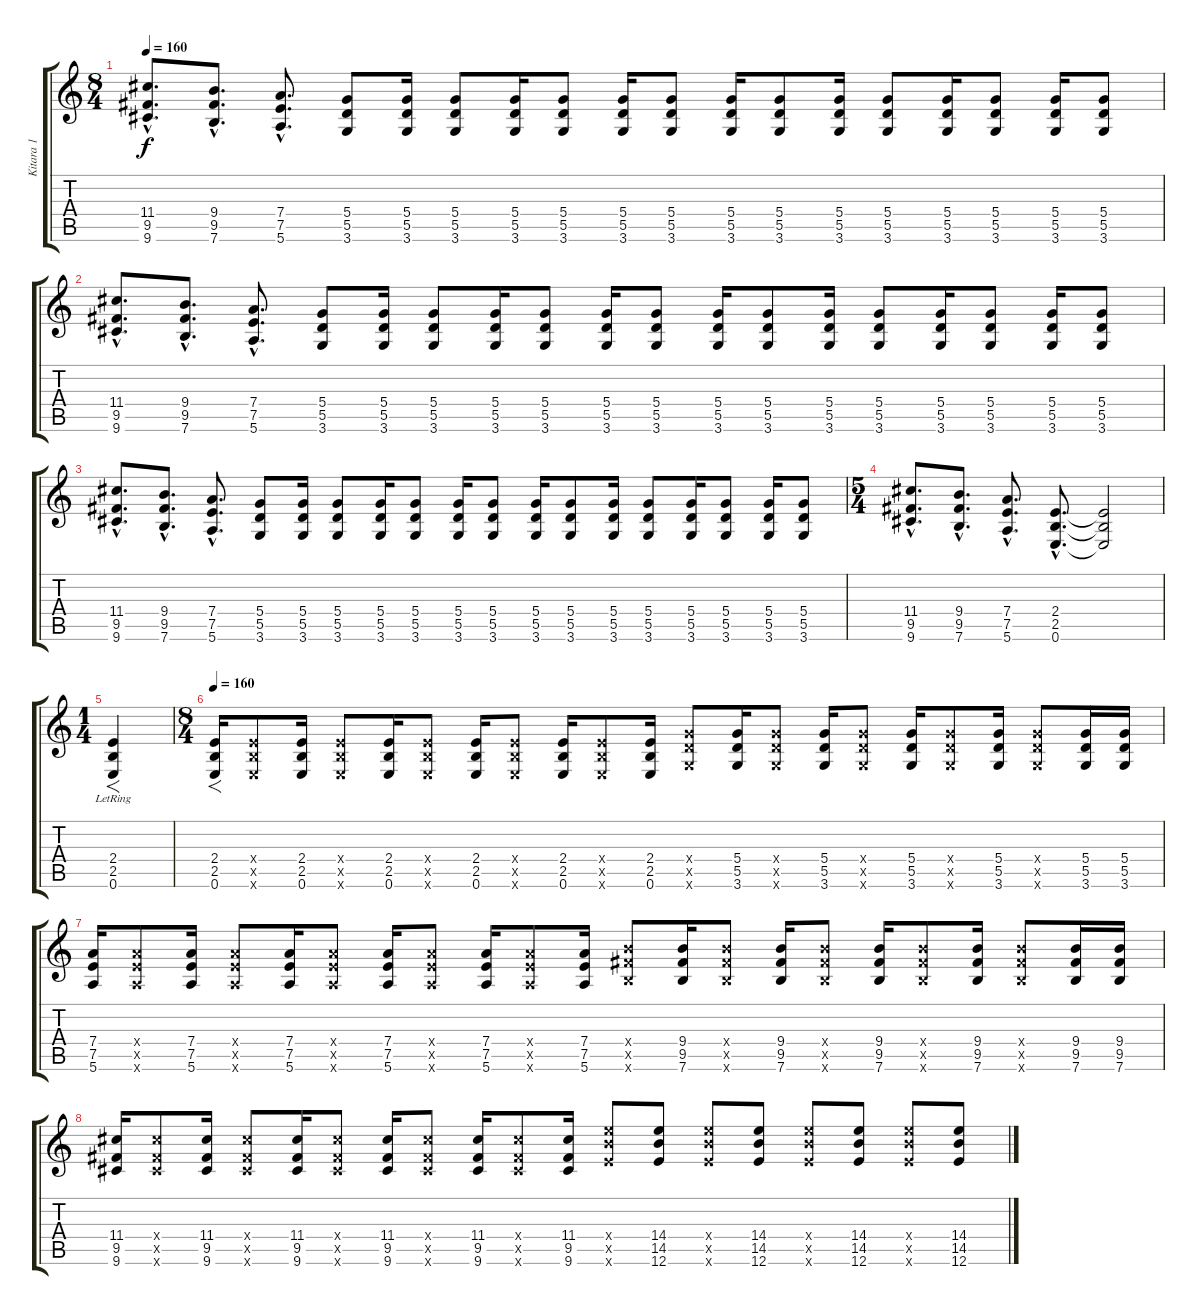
\track ("Kitara 1" "Kitara 1") {instrument acousticguitarnylon}
\staff {score tabs}
\tuning (E4 B3 G3 D3 A2 E2) {hide}
\ts (8 4)
\tempo 160
\clef g2
\ks c
(11.4{hac} 9.5{hac} 9.6{hac}).8{d dy f} (9.4{hac} 9.5{hac} 7.6{hac}).8{d} (7.4{hac} 7.5{hac} 5.6{hac}).8{d} (5.4 5.5 3.6).8 (5.4 5.5 3.6).16 (5.4 5.5 3.6).8 (5.4 5.5 3.6).16 (5.4 5.5 3.6).8 (5.4 5.5 3.6).16 (5.4 5.5 3.6).8 (5.4 5.5 3.6).16 (5.4 5.5 3.6).8 (5.4 5.5 3.6).16 (5.4 5.5 3.6).8 (5.4 5.5 3.6).16 (5.4 5.5 3.6).8 (5.4 5.5 3.6).16 (5.4 5.5 3.6).8 |
(11.4{hac} 9.5{hac} 9.6{hac}).8{d} (9.4{hac} 9.5{hac} 7.6{hac}).8{d} (7.4{hac} 7.5{hac} 5.6{hac}).8{d} (5.4 5.5 3.6).8 (5.4 5.5 3.6).16 (5.4 5.5 3.6).8 (5.4 5.5 3.6).16 (5.4 5.5 3.6).8 (5.4 5.5 3.6).16 (5.4 5.5 3.6).8 (5.4 5.5 3.6).16 (5.4 5.5 3.6).8 (5.4 5.5 3.6).16 (5.4 5.5 3.6).8 (5.4 5.5 3.6).16 (5.4 5.5 3.6).8 (5.4 5.5 3.6).16 (5.4 5.5 3.6).8 |
(11.4{hac} 9.5{hac} 9.6{hac}).8{d} (9.4{hac} 9.5{hac} 7.6{hac}).8{d} (7.4{hac} 7.5{hac} 5.6{hac}).8{d} (5.4 5.5 3.6).8 (5.4 5.5 3.6).16 (5.4 5.5 3.6).8 (5.4 5.5 3.6).16 (5.4 5.5 3.6).8 (5.4 5.5 3.6).16 (5.4 5.5 3.6).8 (5.4 5.5 3.6).16 (5.4 5.5 3.6).8 (5.4 5.5 3.6).16 (5.4 5.5 3.6).8 (5.4 5.5 3.6).16 (5.4 5.5 3.6).8 (5.4 5.5 3.6).16 (5.4 5.5 3.6).8 |
\ts (5 4)
(11.4{hac} 9.5{hac} 9.6{hac}).8{d} (9.4{hac} 9.5{hac} 7.6{hac}).8{d} (7.4{hac} 7.5{hac} 5.6{hac}).8{d} (2.4{hac} 2.5{hac} 0.6{hac}).8{d} (2.4{t} 2.5{t} 0.6{t}).2 |
\ts (1 4)
(2.4{lr} 2.5{lr} 0.6{lr}).4{f} |
\ts (8 4)
\tempo 160
(2.4 2.5 0.6).16{f instrument distortionguitar} (2.4{x} 2.5{x} 0.6{x}).8 (2.4 2.5 0.6).16 (2.4{x} 2.5{x} 0.6{x}).8 (2.4 2.5 0.6).16 (2.4{x} 2.5{x} 0.6{x}).8 (2.4 2.5 0.6).16 (2.4{x} 2.5{x} 0.6{x}).8 (2.4 2.5 0.6).16 (2.4{x} 2.5{x} 0.6{x}).8 (2.4 2.5 0.6).16 (5.4{x} 5.5{x} 3.6{x}).8 (5.4 5.5 3.6).16 (5.4{x} 5.5{x} 3.6{x}).8 (5.4 5.5 3.6).16 (5.4{x} 5.5{x} 3.6{x}).8 (5.4 5.5 3.6).16 (5.4{x} 5.5{x} 3.6{x}).8 (5.4 5.5 3.6).16 (5.4{x} 5.5{x} 3.6{x}).8 (5.4 5.5 3.6).16 (5.4 5.5 3.6).16 |
(7.4 7.5 5.6).16 (7.4{x} 7.5{x} 5.6{x}).8 (7.4 7.5 5.6).16 (7.4{x} 7.5{x} 5.6{x}).8 (7.4 7.5 5.6).16 (7.4{x} 7.5{x} 5.6{x}).8 (7.4 7.5 5.6).16 (7.4{x} 7.5{x} 5.6{x}).8 (7.4 7.5 5.6).16 (7.4{x} 7.5{x} 5.6{x}).8 (7.4 7.5 5.6).16 (9.4{x} 9.5{x} 7.6{x}).8 (9.4 9.5 7.6).16 (9.4{x} 9.5{x} 7.6{x}).8 (9.4 9.5 7.6).16 (9.4{x} 9.5{x} 7.6{x}).8 (9.4 9.5 7.6).16 (9.4{x} 9.5{x} 7.6{x}).8 (9.4 9.5 7.6).16 (9.4{x} 9.5{x} 7.6{x}).8 (9.4 9.5 7.6).16 (9.4 9.5 7.6).16 |
(11.4 9.5 9.6).16 (11.4{x} 9.5{x} 9.6{x}).8 (11.4 9.5 9.6).16 (11.4{x} 9.5{x} 9.6{x}).8 (11.4 9.5 9.6).16 (11.4{x} 9.5{x} 9.6{x}).8 (11.4 9.5 9.6).16 (11.4{x} 9.5{x} 9.6{x}).8 (11.4 9.5 9.6).16 (11.4{x} 9.5{x} 9.6{x}).8 (11.4 9.5 9.6).16 (14.4{x} 14.5{x} 12.6{x}).8 (14.4 14.5 12.6).8 (14.4{x} 14.5{x} 12.6{x}).8 (14.4 14.5 12.6).8 (14.4{x} 14.5{x} 12.6{x}).8 (14.4 14.5 12.6).8 (14.4{x} 14.5{x} 12.6{x}).8 (14.4 14.5 12.6).8
